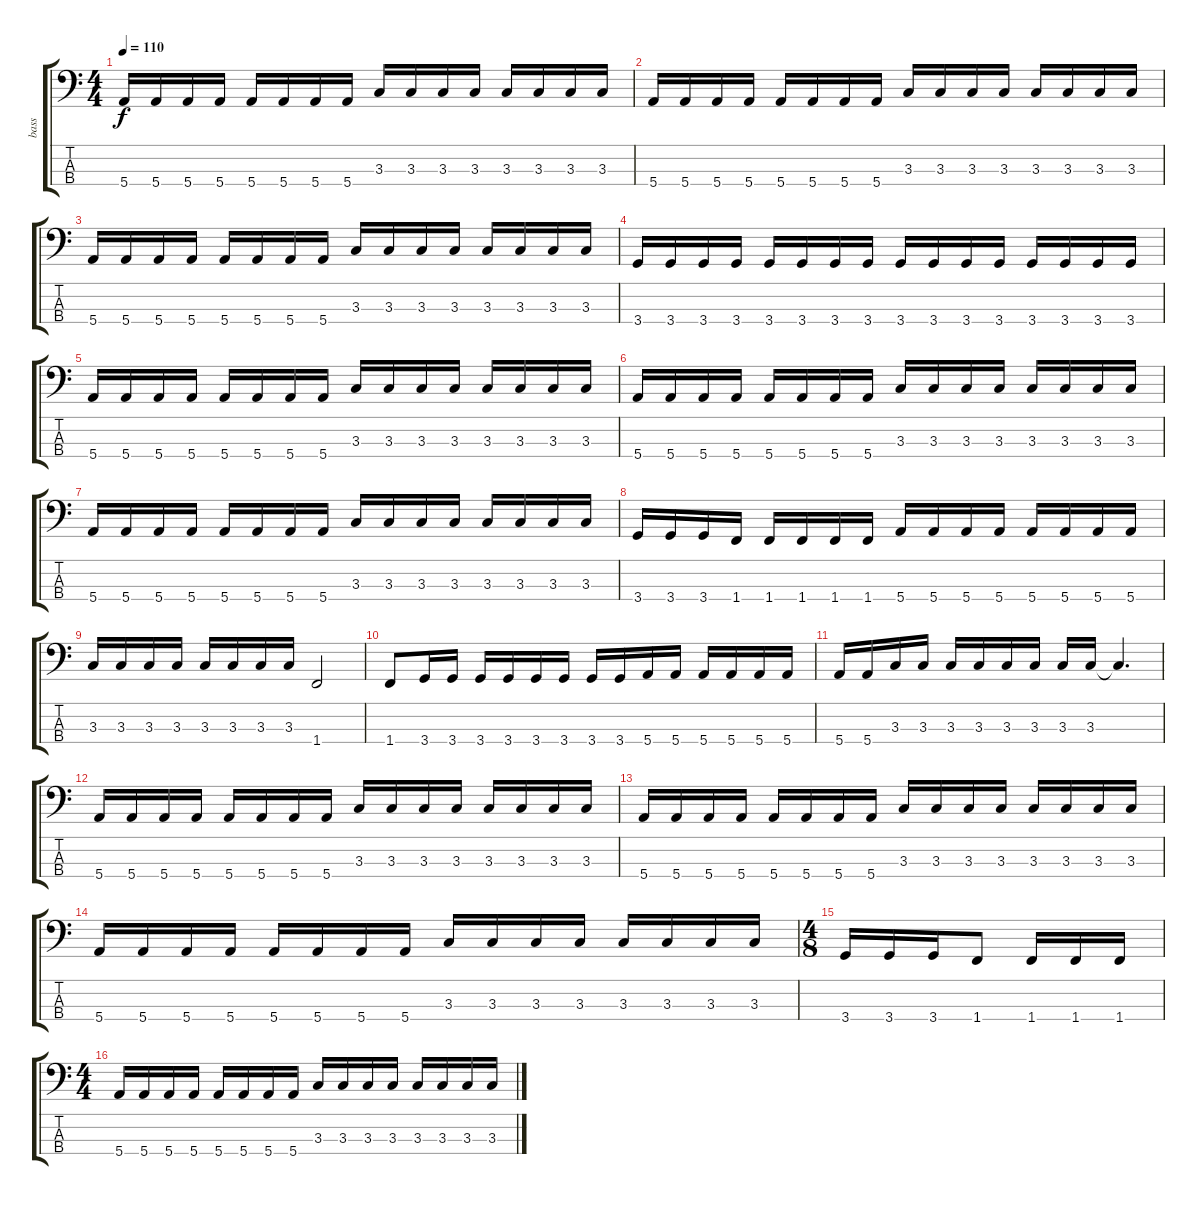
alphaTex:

\track ("bass" "bass") {instrument electricbassfinger}
\staff {score tabs}
\tuning (G2 D2 A1 E1) {hide}
\ts (4 4)
\tempo 110
\clef f4
\ks c
5.4.16{dy f} 5.4.16 5.4.16 5.4.16 5.4.16 5.4.16 5.4.16 5.4.16 3.3.16 3.3.16 3.3.16 3.3.16 3.3.16 3.3.16 3.3.16 3.3.16 |
5.4.16 5.4.16 5.4.16 5.4.16 5.4.16 5.4.16 5.4.16 5.4.16 3.3.16 3.3.16 3.3.16 3.3.16 3.3.16 3.3.16 3.3.16 3.3.16 |
5.4.16 5.4.16 5.4.16 5.4.16 5.4.16 5.4.16 5.4.16 5.4.16 3.3.16 3.3.16 3.3.16 3.3.16 3.3.16 3.3.16 3.3.16 3.3.16 |
3.4.16 3.4.16 3.4.16 3.4.16 3.4.16 3.4.16 3.4.16 3.4.16 3.4.16 3.4.16 3.4.16 3.4.16 3.4.16 3.4.16 3.4.16 3.4.16 |
5.4.16 5.4.16 5.4.16 5.4.16 5.4.16 5.4.16 5.4.16 5.4.16 3.3.16 3.3.16 3.3.16 3.3.16 3.3.16 3.3.16 3.3.16 3.3.16 |
5.4.16 5.4.16 5.4.16 5.4.16 5.4.16 5.4.16 5.4.16 5.4.16 3.3.16 3.3.16 3.3.16 3.3.16 3.3.16 3.3.16 3.3.16 3.3.16 |
5.4.16 5.4.16 5.4.16 5.4.16 5.4.16 5.4.16 5.4.16 5.4.16 3.3.16 3.3.16 3.3.16 3.3.16 3.3.16 3.3.16 3.3.16 3.3.16 |
3.4.16 3.4.16 3.4.16 1.4.16 1.4.16 1.4.16 1.4.16 1.4.16 5.4.16 5.4.16 5.4.16 5.4.16 5.4.16 5.4.16 5.4.16 5.4.16 |
3.3.16 3.3.16 3.3.16 3.3.16 3.3.16 3.3.16 3.3.16 3.3.16 1.4.2 |
1.4.8 3.4.16 3.4.16 3.4.16 3.4.16 3.4.16 3.4.16 3.4.16 3.4.16 5.4.16 5.4.16 5.4.16 5.4.16 5.4.16 5.4.16 |
5.4.16 5.4.16 3.3.16 3.3.16 3.3.16 3.3.16 3.3.16 3.3.16 3.3.16 3.3.16 3.3{t}.4{d} |
5.4.16 5.4.16 5.4.16 5.4.16 5.4.16 5.4.16 5.4.16 5.4.16 3.3.16 3.3.16 3.3.16 3.3.16 3.3.16 3.3.16 3.3.16 3.3.16 |
5.4.16 5.4.16 5.4.16 5.4.16 5.4.16 5.4.16 5.4.16 5.4.16 3.3.16 3.3.16 3.3.16 3.3.16 3.3.16 3.3.16 3.3.16 3.3.16 |
5.4.16 5.4.16 5.4.16 5.4.16 5.4.16 5.4.16 5.4.16 5.4.16 3.3.16 3.3.16 3.3.16 3.3.16 3.3.16 3.3.16 3.3.16 3.3.16 |
\ts (4 8)
3.4.16 3.4.16 3.4.16 1.4.8 1.4.16 1.4.16 1.4.16 |
\ts (4 4)
5.4.16 5.4.16 5.4.16 5.4.16 5.4.16 5.4.16 5.4.16 5.4.16 3.3.16 3.3.16 3.3.16 3.3.16 3.3.16 3.3.16 3.3.16 3.3.16
